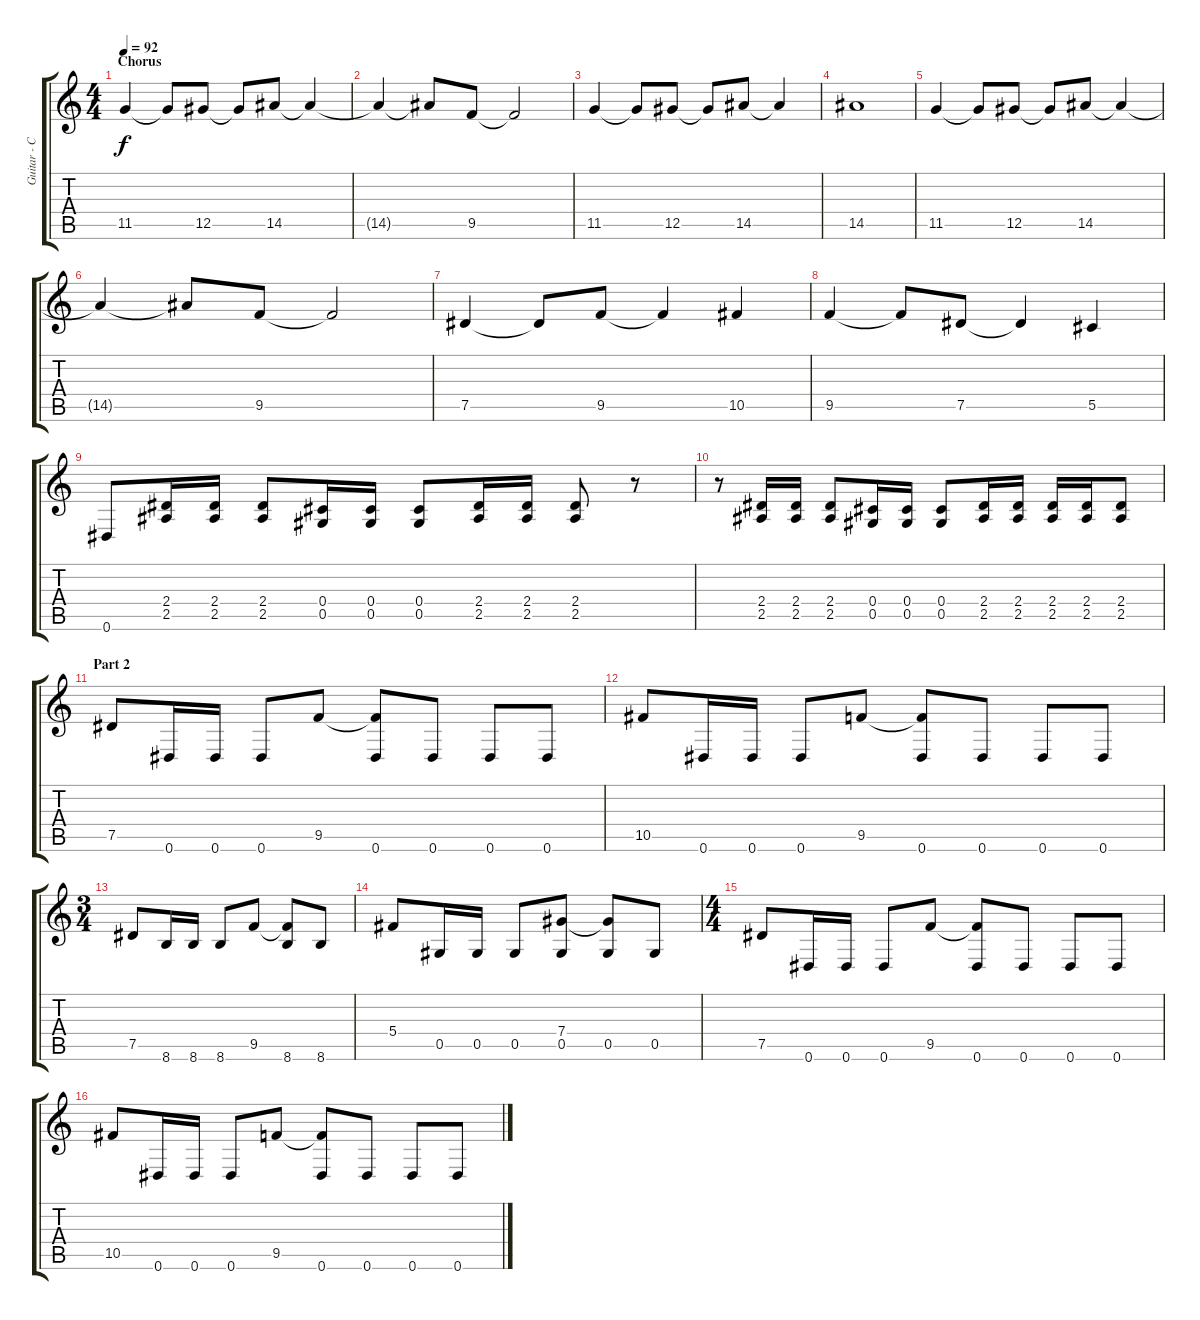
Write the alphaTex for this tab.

\track ("Guitar - Cederic Dupont" "Guitar - C") {instrument overdrivenguitar}
\staff {score tabs}
\tuning (Eb4 Bb3 Gb3 Db3 Ab2 Eb2) {hide}
\ts (4 4)
\section ("" "Chorus")
\tempo 92
\clef g2
\ks c
11.5.4{dy f} 11.5{t}.8 12.5.8 12.5{t}.8 14.5.8 14.5{t}.4 |
14.5{t}.4 14.5{t}.8 9.5.8 9.5{t}.2 |
11.5.4 11.5{t}.8 12.5.8 12.5{t}.8 14.5.8 14.5{t}.4 |
14.5.1 |
11.5.4 11.5{t}.8 12.5.8 12.5{t}.8 14.5.8 14.5{t}.4 |
14.5{t}.4 14.5{t}.8 9.5.8 9.5{t}.2 |
7.5.4 7.5{t}.8 9.5.8 9.5{t}.4 10.5.4 |
9.5.4 9.5{t}.8 7.5.8 7.5{t}.4 5.5.4 |
0.6.8 (2.4 2.5).16 (2.4 2.5).16 (2.4 2.5).8 (0.4 0.5).16 (0.4 0.5).16 (0.4 0.5).8 (2.4 2.5).16 (2.4 2.5).16 (2.4 2.5).8 r.8 |
r.8 (2.4 2.5).16 (2.4 2.5).16 (2.4 2.5).8 (0.4 0.5).16 (0.4 0.5).16 (0.4 0.5).8 (2.4 2.5).16 (2.4 2.5).16 (2.4 2.5).16 (2.4 2.5).16 (2.4 2.5).8 |
\section ("" "Part 2")
7.5.8 0.6.16 0.6.16 0.6.8 9.5.8 (9.5{t} 0.6).8 0.6.8 0.6.8 0.6.8 |
10.5.8 0.6.16 0.6.16 0.6.8 9.5.8 (9.5{t} 0.6).8 0.6.8 0.6.8 0.6.8 |
\ts (3 4)
7.5.8 8.6.16 8.6.16 8.6.8 9.5.8 (9.5{t} 8.6).8 8.6.8 |
5.4.8 0.5.16 0.5.16 0.5.8 (7.4 0.5).8 (7.4{t} 0.5).8 0.5.8 |
\ts (4 4)
7.5.8 0.6.16 0.6.16 0.6.8 9.5.8 (9.5{t} 0.6).8 0.6.8 0.6.8 0.6.8 |
10.5.8 0.6.16 0.6.16 0.6.8 9.5.8 (9.5{t} 0.6).8 0.6.8 0.6.8 0.6.8
